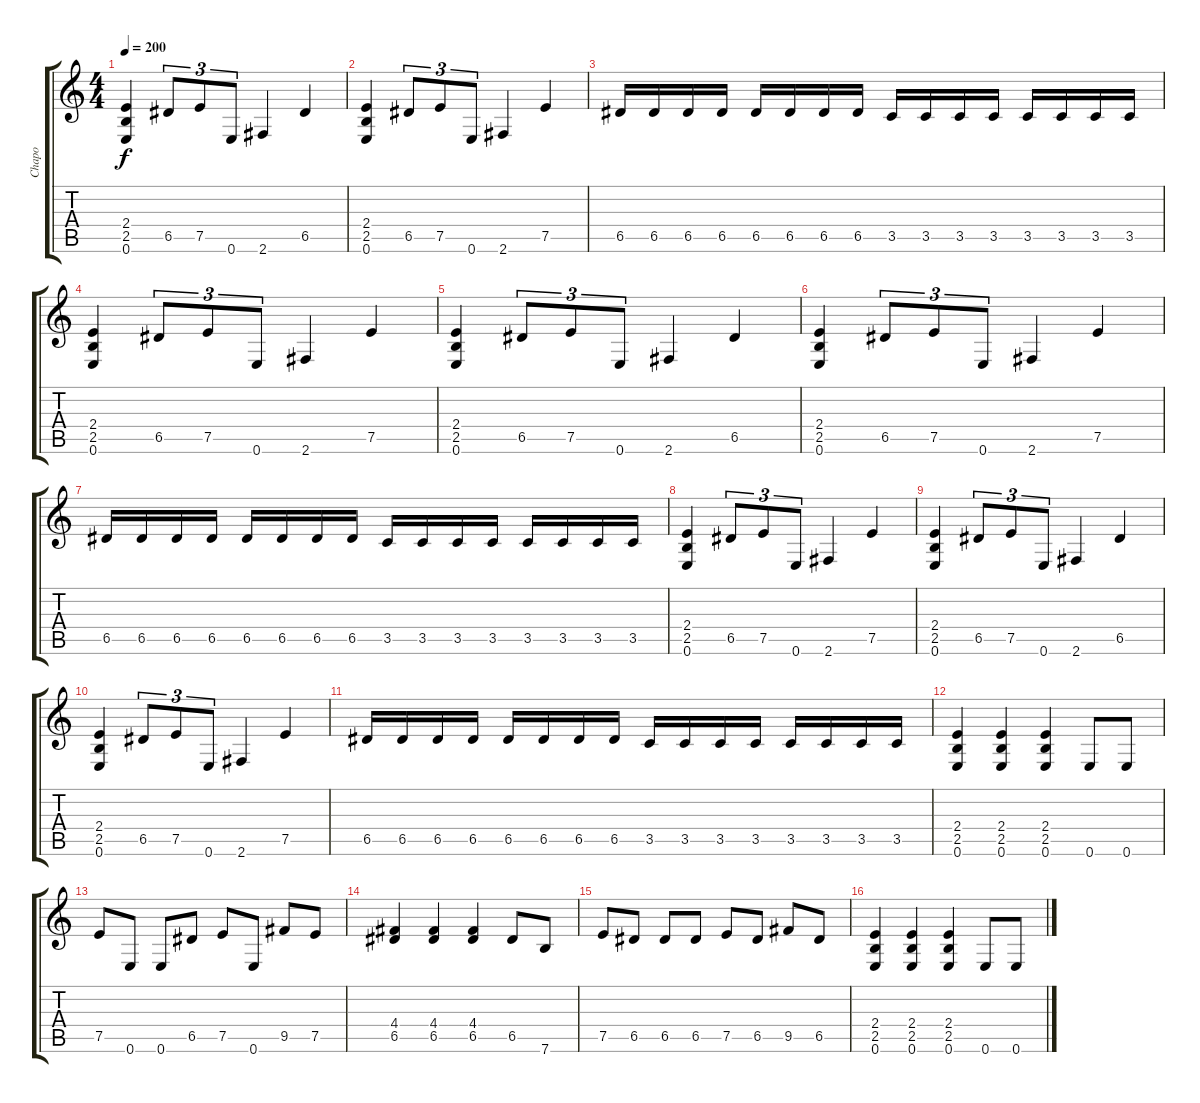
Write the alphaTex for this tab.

\track ("Chapo" "Chapo") {instrument distortionguitar}
\staff {score tabs}
\tuning (E4 B3 G3 D3 A2 E2) {hide}
\ts (4 4)
\tempo 200
\clef g2
\ks c
(2.4 2.5 0.6).4{dy f} 6.5.8{tu (3 2)} 7.5.8{tu (3 2)} 0.6.8{tu (3 2)} 2.6.4 6.5.4 |
(2.4 2.5 0.6).4 6.5.8{tu (3 2)} 7.5.8{tu (3 2)} 0.6.8{tu (3 2)} 2.6.4 7.5.4 |
6.5.16 6.5.16 6.5.16 6.5.16 6.5.16 6.5.16 6.5.16 6.5.16 3.5.16 3.5.16 3.5.16 3.5.16 3.5.16 3.5.16 3.5.16 3.5.16 |
(2.4 2.5 0.6).4 6.5.8{tu (3 2)} 7.5.8{tu (3 2)} 0.6.8{tu (3 2)} 2.6.4 7.5.4 |
(2.4 2.5 0.6).4 6.5.8{tu (3 2)} 7.5.8{tu (3 2)} 0.6.8{tu (3 2)} 2.6.4 6.5.4 |
(2.4 2.5 0.6).4 6.5.8{tu (3 2)} 7.5.8{tu (3 2)} 0.6.8{tu (3 2)} 2.6.4 7.5.4 |
6.5.16 6.5.16 6.5.16 6.5.16 6.5.16 6.5.16 6.5.16 6.5.16 3.5.16 3.5.16 3.5.16 3.5.16 3.5.16 3.5.16 3.5.16 3.5.16 |
(2.4 2.5 0.6).4 6.5.8{tu (3 2)} 7.5.8{tu (3 2)} 0.6.8{tu (3 2)} 2.6.4 7.5.4 |
(2.4 2.5 0.6).4 6.5.8{tu (3 2)} 7.5.8{tu (3 2)} 0.6.8{tu (3 2)} 2.6.4 6.5.4 |
(2.4 2.5 0.6).4 6.5.8{tu (3 2)} 7.5.8{tu (3 2)} 0.6.8{tu (3 2)} 2.6.4 7.5.4 |
6.5.16 6.5.16 6.5.16 6.5.16 6.5.16 6.5.16 6.5.16 6.5.16 3.5.16 3.5.16 3.5.16 3.5.16 3.5.16 3.5.16 3.5.16 3.5.16 |
(2.4 2.5 0.6).4 (2.4 2.5 0.6).4 (2.4 2.5 0.6).4 0.6.8 0.6.8 |
7.5.8 0.6.8 0.6.8 6.5.8 7.5.8 0.6.8 9.5.8 7.5.8 |
(4.4 6.5).4 (4.4 6.5).4 (4.4 6.5).4 6.5.8 7.6.8 |
7.5.8 6.5.8 6.5.8 6.5.8 7.5.8 6.5.8 9.5.8 6.5.8 |
(2.4 2.5 0.6).4 (2.4 2.5 0.6).4 (2.4 2.5 0.6).4 0.6.8 0.6.8
